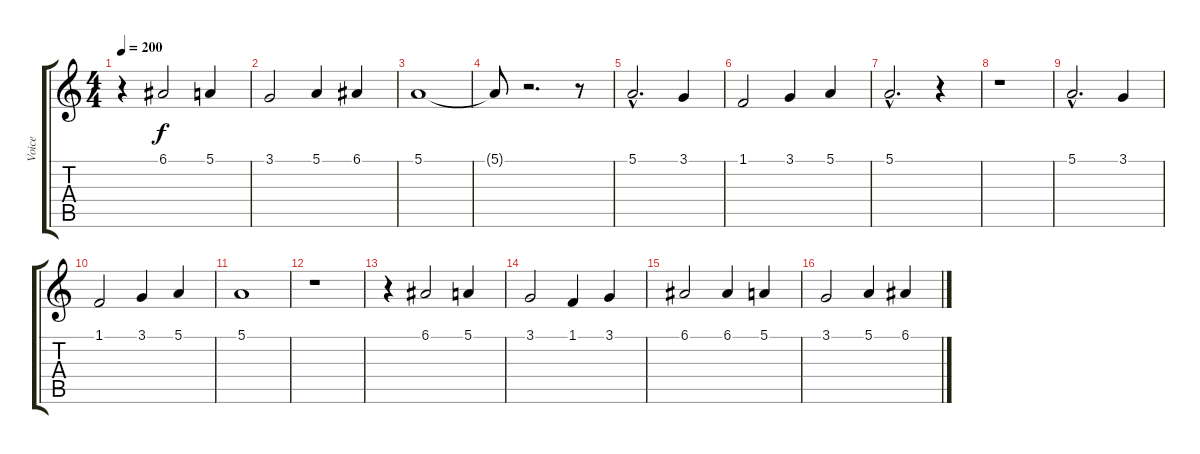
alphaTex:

\track ("Voice" "Voice") {instrument viola}
\staff {score tabs}
\tuning (E4 B3 G3 D3 A2 E2) {hide}
\ts (4 4)
\tempo 200
\clef g2
\ks c
r.4{dy f} 6.1.2 5.1.4 |
3.1.2 5.1.4 6.1.4 |
5.1.1 |
5.1{t}.8 r.2{d} r.8 |
5.1{hac}.2{d} 3.1.4 |
1.1.2 3.1.4 5.1.4 |
5.1{hac}.2{d} r.4 |
r.1 |
5.1{hac}.2{d} 3.1.4 |
1.1.2 3.1.4 5.1.4 |
5.1.1 |
r.1 |
r.4 6.1.2 5.1.4 |
3.1.2 1.1.4 3.1.4 |
6.1.2 6.1.4 5.1.4 |
3.1.2 5.1.4 6.1.4
